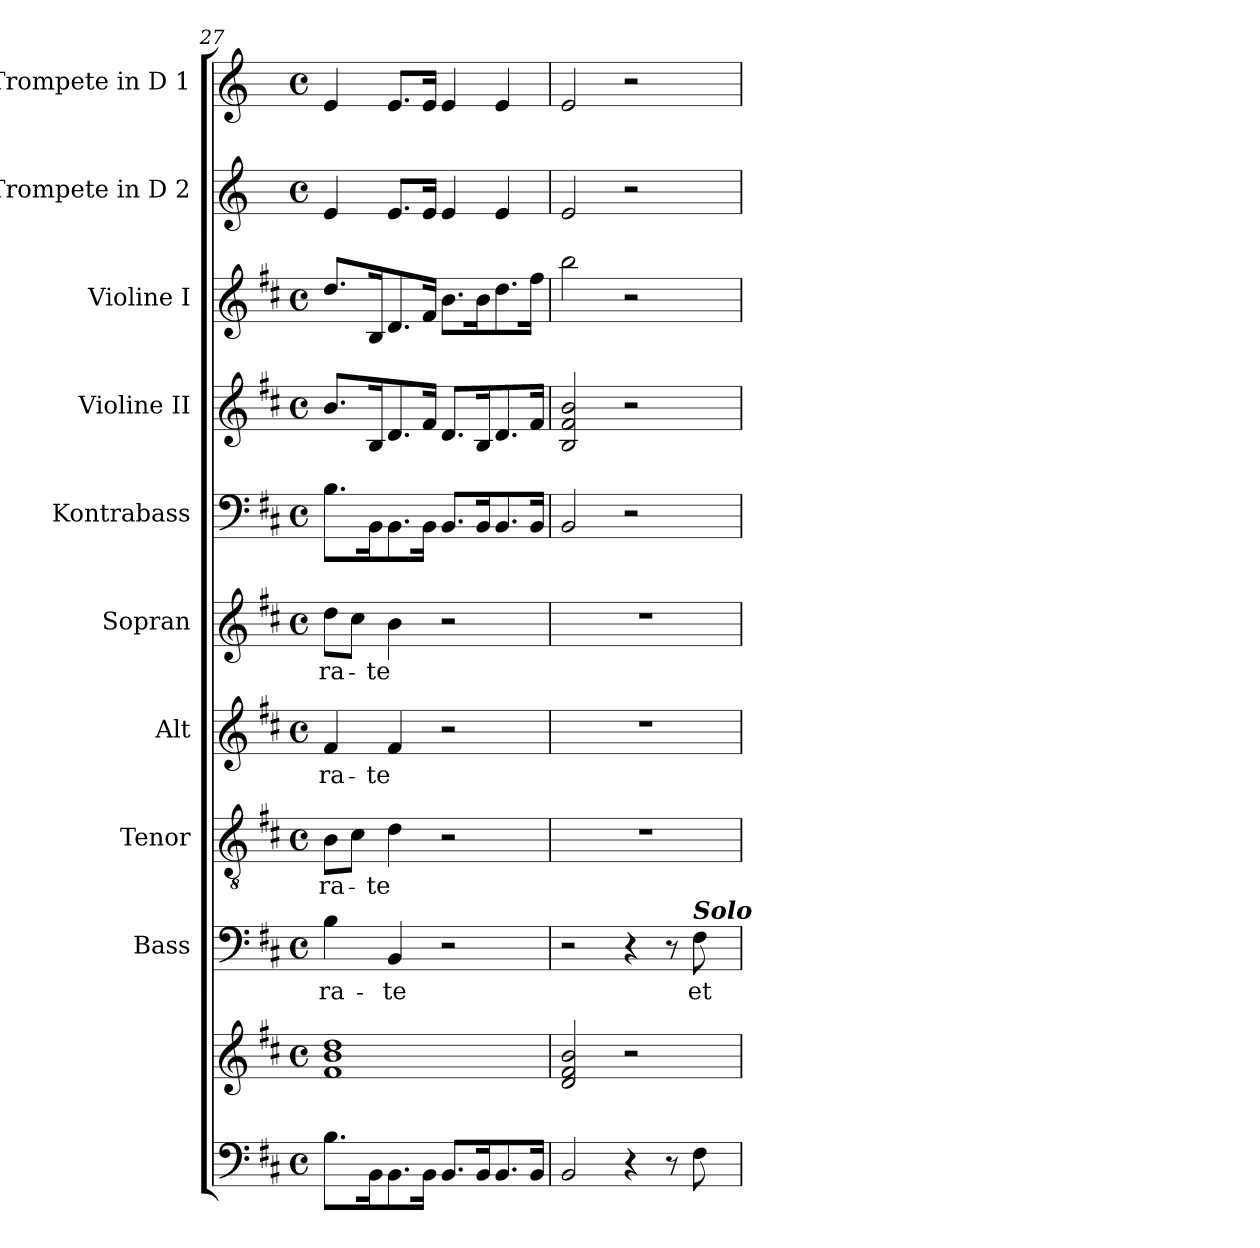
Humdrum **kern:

**kern	**kern	**kern	**text	**kern	**text	**kern	**text	**kern	**text	**kern	**kern	**kern	**kern	**kern
*part10	*part10	*part9	*part9	*part8	*part8	*part7	*part7	*part6	*part6	*part5	*part4	*part3	*part2	*part1
*staff11	*staff10	*staff9	*staff9	*staff8	*staff8	*staff7	*staff7	*staff6	*staff6	*staff5	*staff4	*staff3	*staff2	*staff1
*	*	*I"Bass	*	*I"Tenor	*	*I"Alt	*	*I"Sopran	*	*I"Kontrabass	*I"Violine II	*I"Violine I	*I"Trompete in D 2	*I"Trompete in D 1
*	*	*I'B.	*	*I'T.	*	*I'A.	*	*I'S.	*	*I'Kb.	*I'Vl. II	*I'Vl. I	*I'Trp. D 2	*I'Trp. D 1
*clefF4	*clefG2	*clefF4	*	*clefGv2	*	*clefG2	*	*clefG2	*	*clefF4	*clefG2	*clefG2	*clefG2	*clefG2
*	*	*	*	*	*	*	*	*	*	*ITrd7c12	*	*	*ITrd-1c-2	*ITrd-1c-2
*k[f#c#]	*k[f#c#]	*k[f#c#]	*	*k[f#c#]	*	*k[f#c#]	*	*k[f#c#]	*	*k[f#c#]	*k[f#c#]	*k[f#c#]	*k[f#c#]	*k[f#c#]
*D:	*D:	*D:	*	*D:	*	*D:	*	*D:	*	*D:	*D:	*D:	*D:	*D:
*M4/4	*M4/4	*M4/4	*	*M4/4	*	*M4/4	*	*M4/4	*	*M4/4	*M4/4	*M4/4	*M4/4	*M4/4
*met(c)	*met(c)	*met(c)	*	*met(c)	*	*met(c)	*	*met(c)	*	*met(c)	*met(c)	*met(c)	*met(c)	*met(c)
=27	=27	=27	=27	=27	=27	=27	=27	=27	=27	=27	=27	=27	=27	=27
!	!	!	!LO:LY:b	!	!LO:LY:b	!	!LO:LY:b	!	!LO:LY:b	!	!	!	!	!
8.B\L	1f# 1b 1dd	4B\	-ra-	8B\L	-ra-	4f#/	-ra-	8dd\L	-ra-	8.BB\L	8.b/L	8.dd/L	4f#/	4f#/
.	.	.	.	8c#\J	.	.	.	8cc#\J	.	.	.	.	.	.
16BB\k	.	.	.	.	.	.	.	.	.	16BBB\k	16B/k	16B/k	.	.
!	!	!	!LO:LY:b	!	!LO:LY:b	!	!LO:LY:b	!	!LO:LY:b	!	!	!	!	!
8.BB\	.	4BB/	-te	4d\	-te	4f#/	-te	4b\	-te	8.BBB\	8.d/	8.d/	8.f#/L	8.f#/L
16BB\Jk	.	.	.	.	.	.	.	.	.	16BBB\Jk	16f#/Jk	16f#/Jk	16f#/Jk	16f#/Jk
8.BB/L	.	2r	.	2r	.	2r	.	2r	.	8.BBB/L	8.d/L	8.b\L	4f#/	4f#/
16BB/k	.	.	.	.	.	.	.	.	.	16BBB/k	16B/k	16b\k	.	.
8.BB/	.	.	.	.	.	.	.	.	.	8.BBB/	8.d/	8.dd\	4f#/	4f#/
16BB/Jk	.	.	.	.	.	.	.	.	.	16BBB/Jk	16f#/Jk	16ff#\Jk	.	.
=28	=28	=28	=28	=28	=28	=28	=28	=28	=28	=28	=28	=28	=28	=28
2BB/	2d/ 2f#/ 2b/	2r	.	1r	.	1r	.	1r	.	2BBB/	2B/ 2f#/ 2b/	2bb\	2f#/	2f#/
4r	2r	4r	.	.	.	.	.	.	.	2r	2r	2r	2r	2r
8r	.	8r	.	.	.	.	.	.	.	.	.	.	.	.
!	!	!LO:TX:a:Bi:t=Solo	!	!	!	!	!	!	!	!	!	!	!	!
!	!	!	!LO:LY:b	!	!	!	!	!	!	!	!	!	!	!
8F#\	.	8F#\	et	.	.	.	.	.	.	.	.	.	.	.
=	=	=	=	=	=	=	=	=	=	=	=	=	=	=
*-	*-	*-	*-	*-	*-	*-	*-	*-	*-	*-	*-	*-	*-	*-
